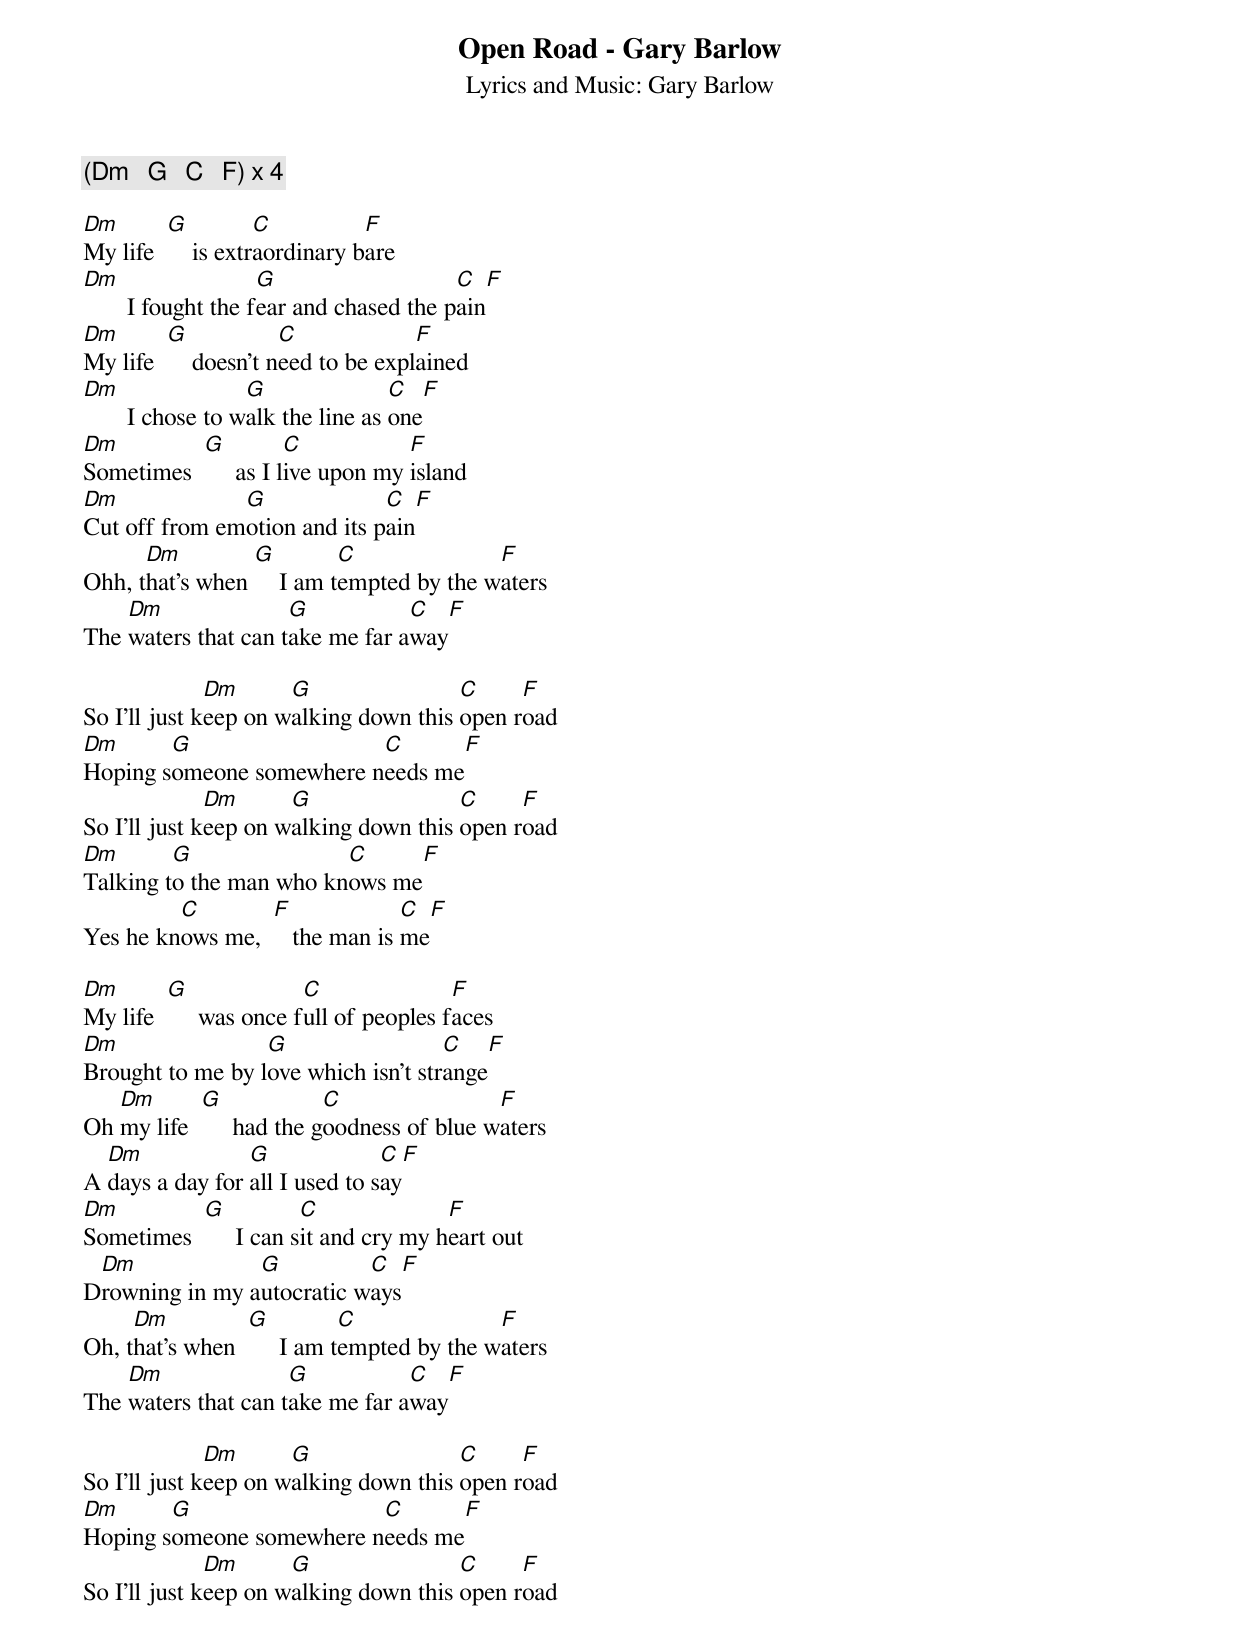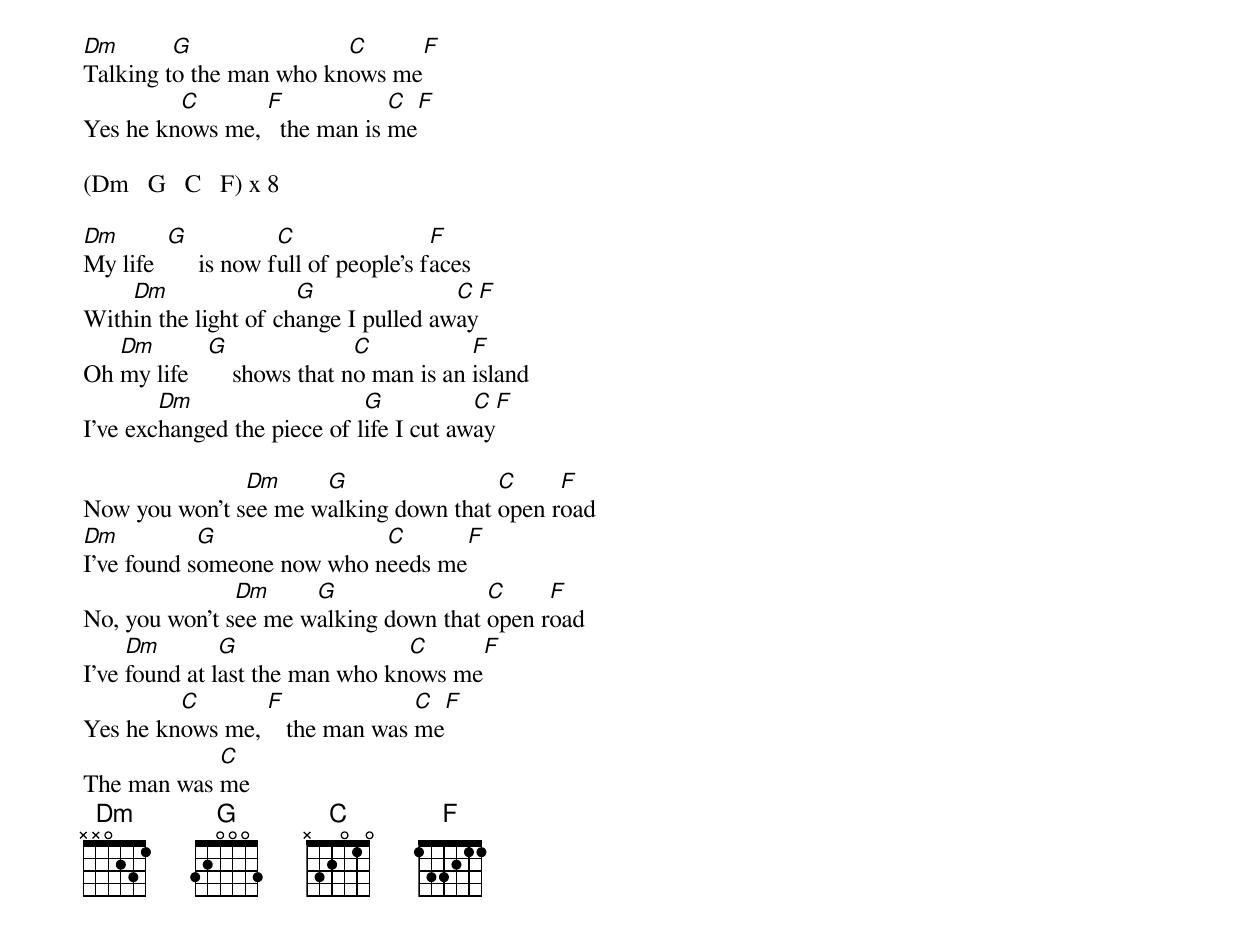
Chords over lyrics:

Open Road - Gary Barlow
Lyrics and Music: Gary Barlow

(Dm   G   C   F) x 4

Dm       G          C          F
My life      is extraordinary bare
Dm                   G                   C      F
       I fought the fear and chased the pain
Dm       G            C             F
My life      doesn't need to be explained
Dm                 G               C     F
       I chose to walk the line as one
Dm         G          C           F
Sometimes       as I live upon my island
Dm             G              C     F
Cut off from emotion and its pain
      Dm         G         C              F
Ohh, that's when     I am tempted by the waters
    Dm               G           C     F
The waters that can take me far away

              Dm      G                C     F
So I'll just keep on walking down this open road
Dm      G                 C        F
Hoping someone somewhere needs me
              Dm      G                C     F
So I'll just keep on walking down this open road
Dm       G               C        F
Talking to the man who knows me
         C        F             C    F
Yes he knows me,     the man is me

Dm       G              C               F
My life       was once full of peoples faces
Dm                G                  C     F
Brought to me by love which isn't strange
   Dm       G             C                F
Oh my life       had the goodness of blue waters
  Dm             G              C      F
A days a day for all I used to say
Dm         G           C              F
Sometimes       I can sit and cry my heart out
 Dm             G          C     F
Drowning in my autocratic ways
     Dm          G          C              F
Oh, that's when       I am tempted by the waters
    Dm               G           C     F
The waters that can take me far away

              Dm      G                C     F
So I'll just keep on walking down this open road
Dm      G                 C        F
Hoping someone somewhere needs me
              Dm      G                C     F
So I'll just keep on walking down this open road
Dm       G               C        F
Talking to the man who knows me
         C       F            C    F
Yes he knows me,   the man is me

(Dm   G   C   F) x 8

Dm       G            C                F
My life       is now full of people's faces
    Dm                G               C    F
Within the light of change I pulled away
   Dm        G               C           F
Oh my life       shows that no man is an island
        Dm                   G           C    F
I've exchanged the piece of life I cut away

               Dm     G                C     F
Now you won't see me walking down that open road
Dm          G               C        F
I've found someone now who needs me
               Dm     G                C     F
No, you won't see me walking down that open road
     Dm        G                 C         F
I've found at last the man who knows me
         C       F              C      F
Yes he knows me,    the man was me
            C
The man was me
